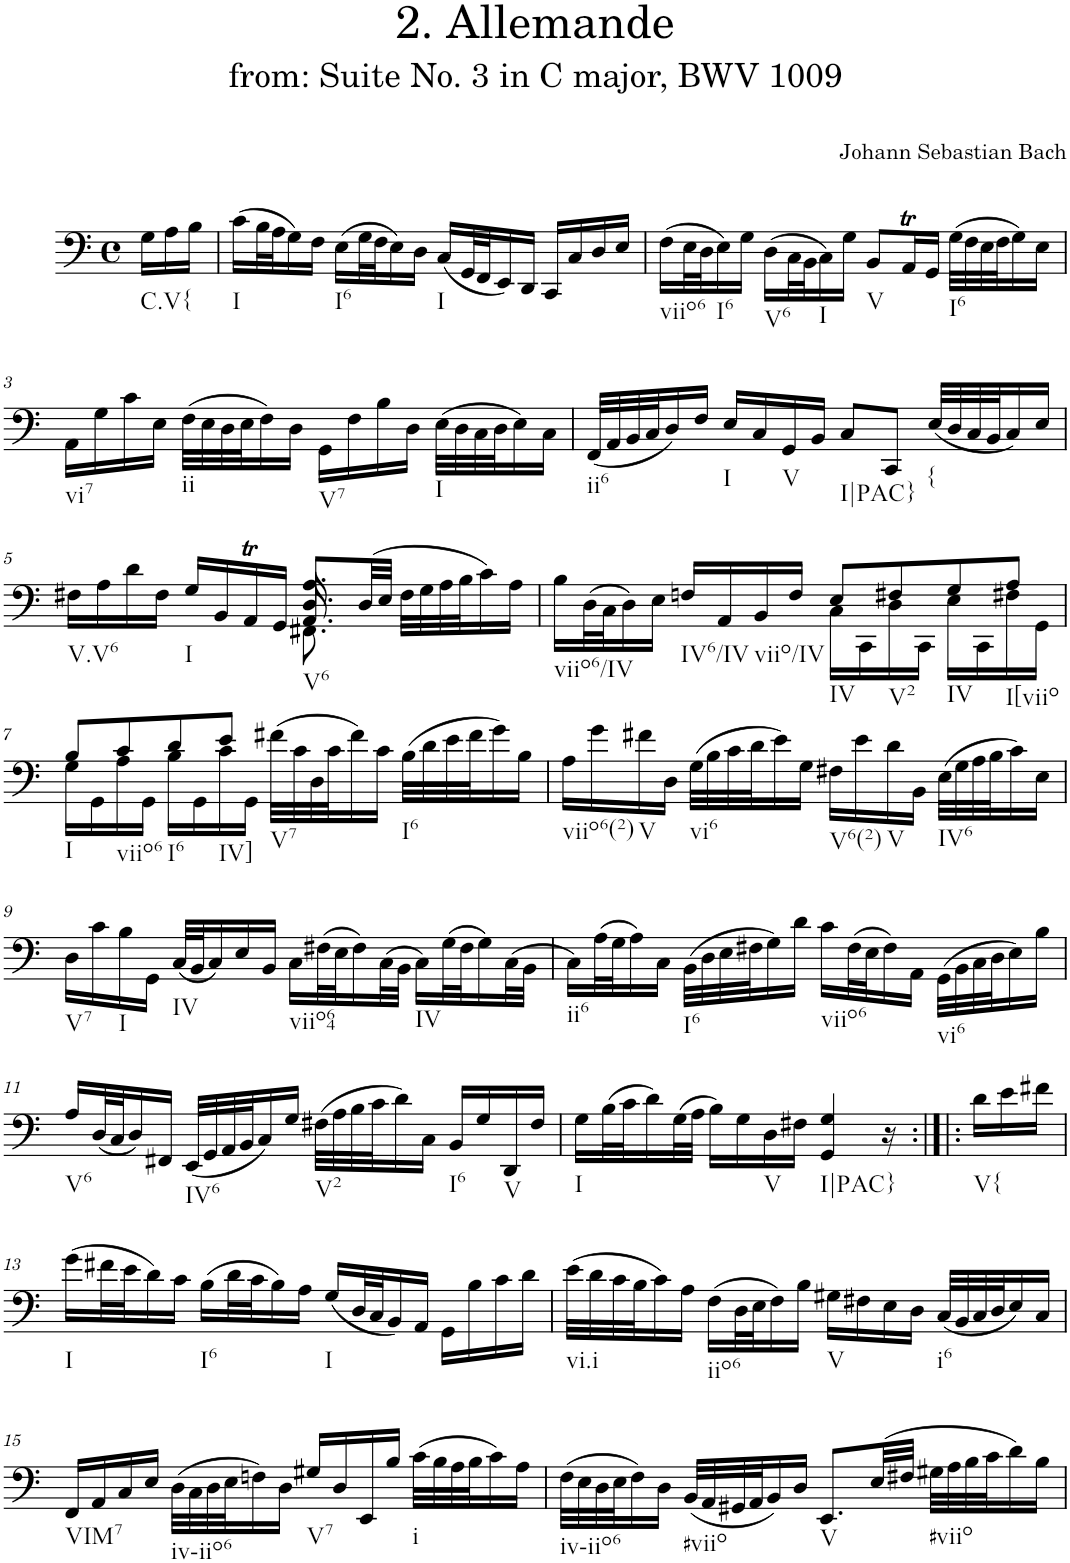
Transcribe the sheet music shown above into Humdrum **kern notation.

**kern
*part1
*staff1
*I"Piano
*I'Pno.
*clefF4
*k[]
*M4/4
*met(c)
=
!LO:TX:b:t=C.V{
16G\LL
16A\
16B\JJ
=1
!LO:TX:b:t=I
(16c\LL
32B\L
32A\J
16G\)
16F\JJ
!LO:TX:b:t=I6
(16E\LL
32G\L
32F\J
16E\)
16D\JJ
!LO:TX:b:t=I
(16C/LL
32GG/L
32FF/J
16EE/)
16DD/JJ
16CC/LL
16C/
16D/
16E/JJ
=2
!LO:TX:b:t=viio6
(16F\LL
32E\L
32D\J
!LO:TX:b:t=I6
16E\)
16G\JJ
!LO:TX:b:t=V6
(16D\LL
32C\L
32BB\J
!LO:TX:b:t=I
16C\)
16G\JJ
!LO:TX:b:t=V
8BB/L
16AAT/L
16GG/JJ
!LO:TX:b:t=I6
(32G\LLL
32F\
32E\
32F\J
16G\)
16E\JJ
!!LO:LB:g=z
=3
!LO:TX:b:t=vi7
16AA\LL
16G\
16c\
16E\JJ
!LO:TX:b:t=ii
(32F\LLL
32E\
32D\
32E\J
16F\)
16D\JJ
!LO:TX:b:t=V7
16GG\LL
16F\
16B\
16D\JJ
!LO:TX:b:t=I
(32E\LLL
32D\
32C\
32D\J
16E\)
16C\JJ
=4
!LO:TX:b:t=ii6
(32FF/LLL
32AA/
32BB/
32C/J
16D/)
16F/JJ
!LO:TX:b:t=I
16E/LL
16C/
!LO:TX:b:t=V
16GG/
16BB/JJ
!LO:TX:b:t=I|PAC}
8C/L
8CC/J
!LO:TX:b:t={
(32E/LLL
32D/
32C/
32BB/J
16C/)
16E/JJ
!!LO:LB:g=z
=5
*^
*	*^
*	*	*^
!LO:TX:b:t=V.V6	!	!	!
16F#X\LL	2ryy	2ryy	2ryy
16A\	.	.	.
16d\	.	.	.
16F#\JJ	.	.	.
!LO:TX:b:t=I	!	!	!
16G/LL	.	.	.
16BB/	.	.	.
16AAT/	.	.	.
16GG/JJ	.	.	.
!LO:TX:b:t=V6	!	!	!
8.A/L	8.FF#X\	8.D/	8.AA/
(32D/LL	4ryy	4ryy	4ryy
32E/JJJ	.	.	.
32F#\LLL	.	.	.
32G\	.	.	.
32A\	.	.	.
32B\J	.	.	.
16c\)	.	.	.
16A\JJ	16ryy	16ryy	16ryy
=6	=6	=6	=6
!LO:TX:b:t=viio6/IV	!	!	!
*	*v	*v	*v
16B\LL	2ryy
(32D\L	.
32C\J	.
16D\)	.
16E\JJ	.
!LO:TX:b:t=IV6/IV	!
16Fn/LL	.
16AA/	.
!LO:TX:b:t=viio/IV	!
16BB/	.
16F/JJ	.
!LO:TX:b:t=IV	!
16C\LL	8E/L
16CC\	.
!LO:TX:b:t=V2	!
16D\	8F#X/
16CC\JJ	.
!LO:TX:b:t=IV	!
16E\LL	8G/
16CC\	.
!LO:TX:b:t=I[viio	!
16F#X\	8A/J
16GG\JJ	.
!!LO:LB:g=z	!!
=7	=7
!LO:TX:b:t=I	!
16G\LL	8B/L
16GG\	.
!LO:TX:b:t=viio6	!
16A\	8c/
16GG\JJ	.
!LO:TX:b:t=I6	!
16B\LL	8d/
16GG\	.
!LO:TX:b:t=IV]	!
16c\	8e/J
16GG\JJ	.
!LO:TX:b:t=V7	!
(32f#X\LLL	2ryy
32c\	.
32D\	.
32c\J	.
16f#\)	.
16c\JJ	.
!LO:TX:b:t=I6	!
(32B\LLL	.
32d\	.
32e\	.
32f#\J	.
16g\)	.
16B\JJ	.
*v	*v
=8
!LO:TX:b:t=viio6(2)
16A\LL
16g\
!LO:TX:b:t=V
16f#X\
16D\JJ
!LO:TX:b:t=vi6
(32G\LLL
32B\
32c\
32d\J
16e\)
16G\JJ
!LO:TX:b:t=V6(2)
16F#X\LL
16e\
!LO:TX:b:t=V
16d\
16BB\JJ
!LO:TX:b:t=IV6
(32E\LLL
32G\
32A\
32B\J
16c\)
16E\JJ
!!LO:LB:g=z
=9
!LO:TX:b:t=V7
16D\LL
16c\
!LO:TX:b:t=I
16B\
16GG\JJ
!LO:TX:b:t=IV
(32C/LLL
32BB/J
16C/)
16E/
16BB/JJ
!LO:TX:b:t=viio64
16C\LL
(32F#X\L
32E\J
16F#\)
(32C\L
32BB\JJJ
!LO:TX:b:t=IV
16C\LL)
(32G\L
32F#\J
16G\)
(32C\L
32BB\JJJ
=10
!LO:TX:b:t=ii6
16C\LL)
(32A\L
32G\J
16A\)
16C\JJ
!LO:TX:b:t=I6
(32BB\LLL
32D\
32E\
32F#X\J
16G\)
16d\JJ
!LO:TX:b:t=viio6
16c\LL
(32F#\L
32E\J
16F#\)
16AA\JJ
!LO:TX:b:t=vi6
(32GG\LLL
32BB\
32C\
32D\J
16E\)
16B\JJ
!!LO:LB:g=z
=11
!LO:TX:b:t=V6
16A/LL
(32D/L
32C/J
16D/)
16FF#X/JJ
!LO:TX:b:t=IV6
(32EE/LLL
32GG/
32AA/
32BB/J
16C/)
16G/JJ
!LO:TX:b:t=V2
(32F#X\LLL
32A\
32B\
32c\J
16d\)
16C\JJ
!LO:TX:b:t=I6
16BB/LL
16G/
!LO:TX:b:t=V
16DD/
16F#/JJ
=12
!LO:TX:b:t=I
16G\LL
(32B\L
32c\J
16d\)
(32G\L
32A\JJJ
16B\LL)
16G\
!LO:TX:b:t=V
16D\
16F#X\JJ
!LO:TX:b:t=I|PAC}
4GG/ 4G/
16r
!LO:TX:b:t=V{
16d\LL
16e\
16f#X\JJ
!!LO:LB:g=z
=13
!LO:TX:b:t=I
(16g\LL
32f#X\L
32e\J
16d\)
16c\JJ
!LO:TX:b:t=I6
(16B\LL
32d\L
32c\J
16B\)
16A\JJ
!LO:TX:b:t=I
(16G/LL
32D/L
32C/J
16BB/)
16AA/JJ
16GG\LL
16B\
16c\
16d\JJ
=14
!LO:TX:b:t=vi.i
(32e\LLL
32d\
32c\
32B\J
16c\)
16A\JJ
!LO:TX:b:t=iio6
(16F\LL
32D\L
32E\J
16F\)
16B\JJ
!LO:TX:b:t=V
16G#X\LL
16F#X\
16E\
16D\JJ
!LO:TX:b:t=i6
(32C/LLL
32BB/
32C/
32D/J
16E/)
16C/JJ
!!LO:LB:g=z
=15
!LO:TX:b:t=VIM7
16FF/LL
16AA/
16C/
16E/JJ
!LO:TX:b:t=iv-iio6
(32D\LLL
32C\
32D\
32E\J
16Fn\)
16D\JJ
!LO:TX:b:t=V7
16G#X/LL
16D/
16EE/
16B/JJ
!LO:TX:b:t=i
(32c\LLL
32B\
32A\
32B\J
16c\)
16A\JJ
=16
!LO:TX:b:t=iv-iio6
(32F\LLL
32E\
32D\
32E\J
16F\)
16D\JJ
!LO:TX:b:t=#viio
(32BB/LLL
32AA/
32GG#X/
32AA/J
16BB/)
16D/JJ
!LO:TX:b:t=V
8.EE/L
(32E/LL
32F#X/JJJ
!LO:TX:b:t=#viio
32G#X\LLL
32A\
32B\
32c\J
16d\)
16B\JJ
=
*-
